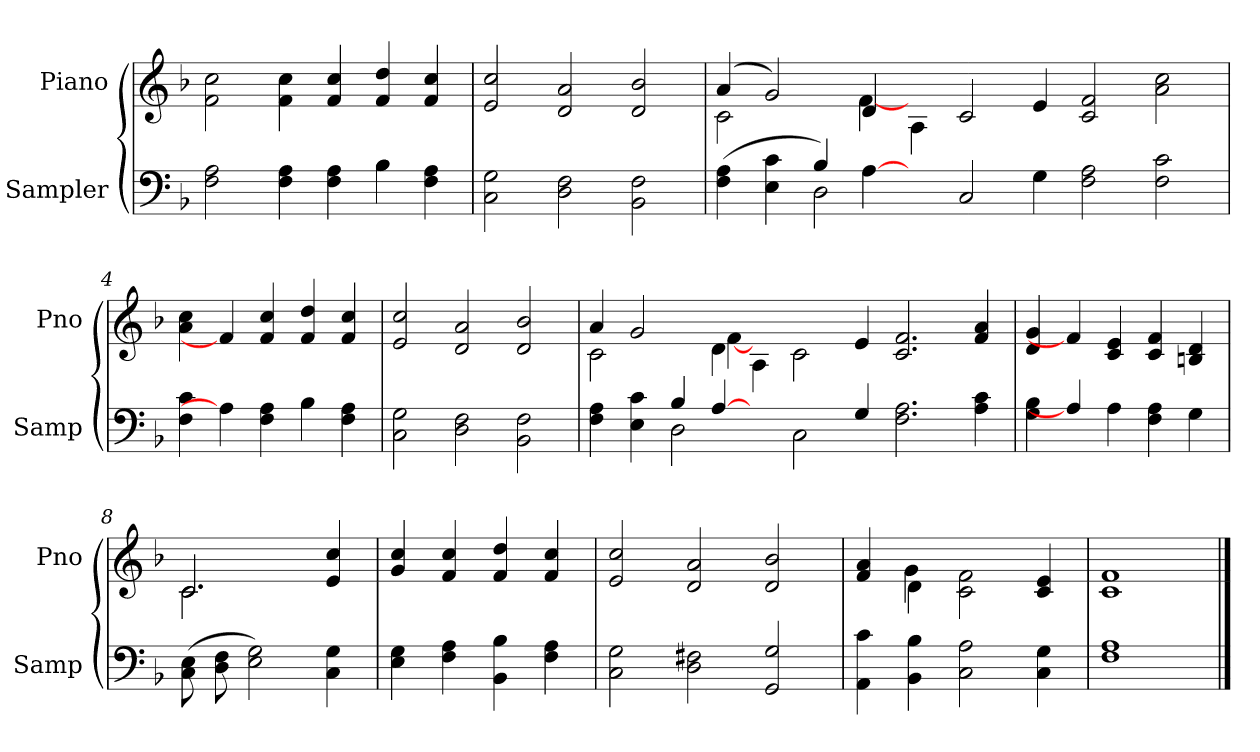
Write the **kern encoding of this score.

**kern	**kern
*part2	*part1
*staff2	*staff1
*I"Sampler	*I"Piano
*I'Samp	*I'Pno
*clefF4	*clefG2
*k[b-]	*k[b-]
*F:	*F:
=1	=1
*^	*
2F\ 2A\	1ryy	2f\ 2cc\
4F\ 4A\	.	4f\ 4cc\
4F\ 4A\	.	4f/ 4cc/
4B-\	4B-	4f/ 4dd/
4F\ 4A\	4ryy	4f/ 4cc/
*v	*v	*
=2	=2
2C\ 2G\	2e/ 2cc/
2D\ 2F\	2d/ 2a/
2BB-\ 2F\	2d/ 2b-/
=3	=3
*^	*^
(4F\ 4A\	2ryy	(4a/	2c
4E\ 4c\	.	2g/)	.
4B-/)	2D	.	4ryy
[4A\	.	4d/	[4f
4ryy	0ryy	4A\	0ryy
2C/	.	2c/	.
4G\	.	4e/	.
2F\ 2A\	.	2c/ 2f/	.
2F\ 2c\	.	2a\ 2cc\	.
*v	*v	*	*
*	*v	*v
=4	=4
4F\ 4c\	4a\ 4cc\
4A\]	4f]
4F\ 4A\	4f/ 4cc/
4B-\	4f/ 4dd/
4F\ 4A\	4f/ 4cc/
=5	=5
2C\ 2G\	2e/ 2cc/
2D\ 2F\	2d/ 2a/
2BB-\ 2F\	2d/ 2b-/
=6	=6
*^	*^
4F\ 4A\	2ryy	4a/	2c
4E\ 4c\	.	2g/	.
4B-/	2D	.	4ryy
[4A/	.	4d\	[4f
4ryy	0ryy	4A\	0ryy
2C\	.	2c\	.
4G/	.	4e/	.
2.F\ 2.A\	.	2.c/ 2.f/	.
4A\ 4c\	.	4f/ 4a/	.
*v	*v	*	*
*	*v	*v
=7	=7
4G\ 4B-\	4d/ 4g/
4A/]	4f]
4A\	4c/ 4e/
4F\ 4A\	4c/ 4f/
4G\	4Bn/ 4d/
=8	=8
*	*^
(8C\ 8E\	2.c/	2.c
8D\ 8F\	.	.
2E\ 2G\)	.	.
4C\ 4G\	4e/ 4cc/	4ryy
*	*v	*v
=9	=9
4E\ 4G\	4g/ 4cc/
4F\ 4A\	4f/ 4cc/
4BB-\ 4B-\	4f/ 4dd/
4F\ 4A\	4f/ 4cc/
=10	=10
2C\ 2G\	2e/ 2cc/
2D\ 2F#X\	2d/ 2a/
2GG/ 2G/	2d/ 2b-/
=11	=11
*	*^
4AA\ 4c\	4f/ 4a/	4ryy
4BB-\ 4B-\	4d\	4g
2C\ 2A\	2c\ 2f\	2.ryy
4C\ 4G\	4c/ 4e/	.
*	*v	*v
=12	=12
1F\ 1A\	1c/ 1f/
==	==
*-	*-
